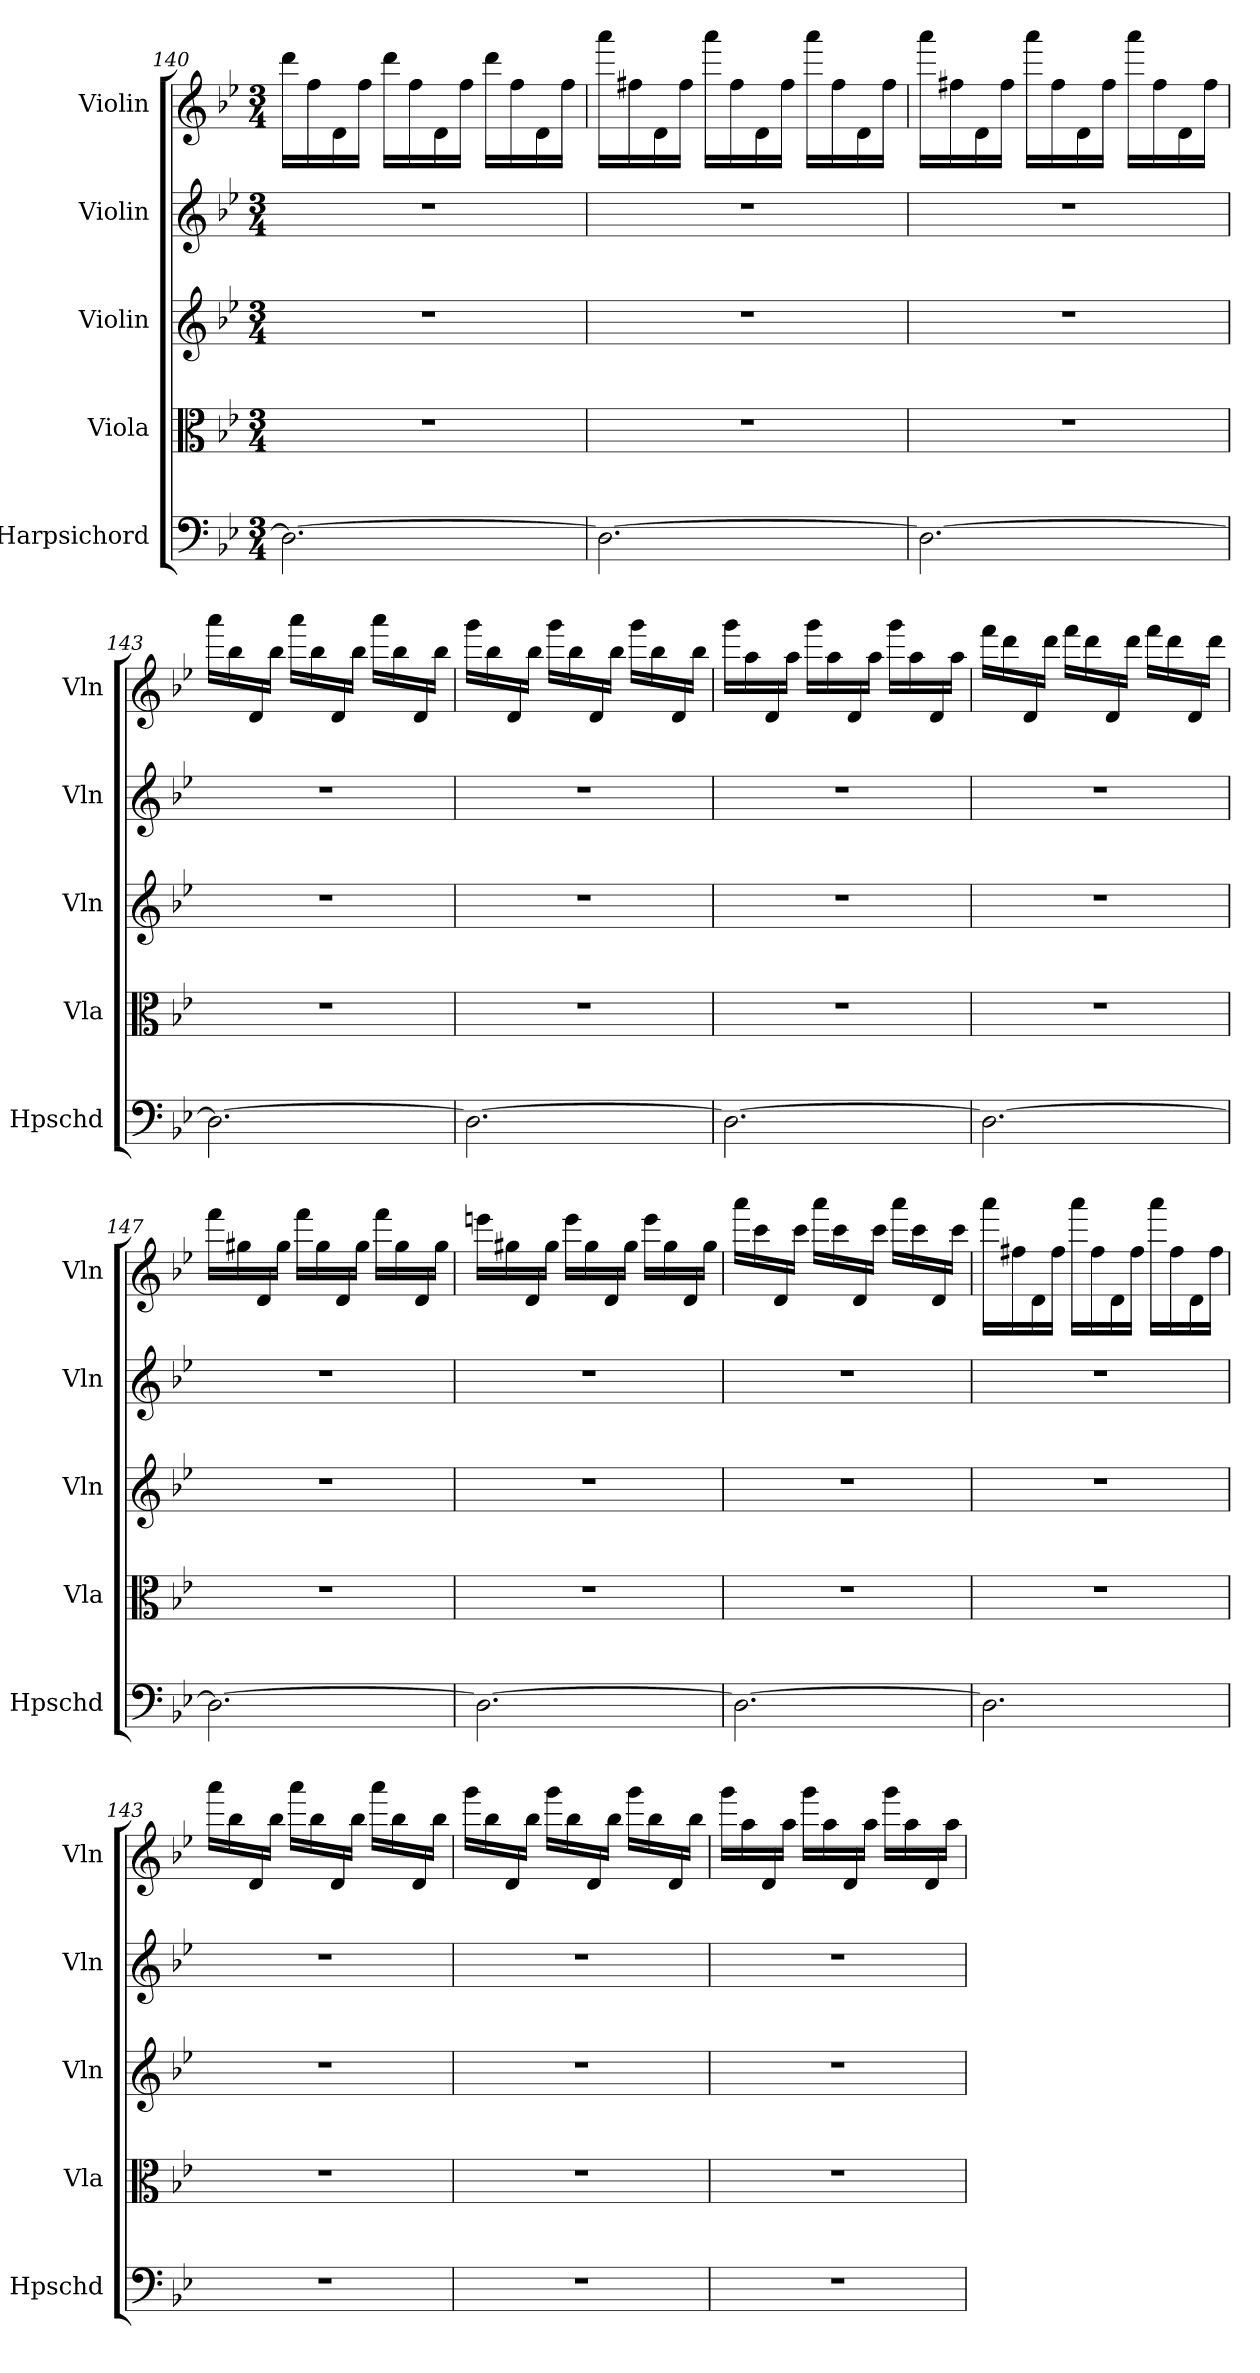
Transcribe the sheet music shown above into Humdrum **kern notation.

**kern	**kern	**kern	**kern	**kern
*part5	*part4	*part3	*part2	*part1
*staff5	*staff4	*staff3	*staff2	*staff1
*I"Harpsichord	*I"Viola	*I"Violin	*I"Violin	*I"Violin
*I'Hpschd	*I'Vla	*I'Vln	*I'Vln	*I'Vln
*clefF4	*clefC3	*clefG2	*clefG2	*clefG2
*k[b-e-]	*k[b-e-]	*k[b-e-]	*k[b-e-]	*k[b-e-]
*g:	*g:	*g:	*g:	*g:
*M3/4	*M3/4	*M3/4	*M3/4	*M3/4
=140	=140	=140	=140	=140
2.D\_	2.r	2.r	2.r	16ddd\LL
.	.	.	.	16ff\
.	.	.	.	16d/
.	.	.	.	16ff\JJ
.	.	.	.	16ddd\LL
.	.	.	.	16ff\
.	.	.	.	16d/
.	.	.	.	16ff\JJ
.	.	.	.	16ddd\LL
.	.	.	.	16ff\
.	.	.	.	16d/
.	.	.	.	16ff\JJ
=141	=141	=141	=141	=141
2.D\_	2.r	2.r	2.r	16aaa\LL
.	.	.	.	16ff#X\
.	.	.	.	16d/
.	.	.	.	16ff#\JJ
.	.	.	.	16aaa\LL
.	.	.	.	16ff#\
.	.	.	.	16d/
.	.	.	.	16ff#\JJ
.	.	.	.	16aaa\LL
.	.	.	.	16ff#\
.	.	.	.	16d/
.	.	.	.	16ff#\JJ
=142	=142	=142	=142	=142
2.D\_	2.r	2.r	2.r	16aaa\LL
.	.	.	.	16ff#X\
.	.	.	.	16d/
.	.	.	.	16ff#\JJ
.	.	.	.	16aaa\LL
.	.	.	.	16ff#\
.	.	.	.	16d/
.	.	.	.	16ff#\JJ
.	.	.	.	16aaa\LL
.	.	.	.	16ff#\
.	.	.	.	16d/
.	.	.	.	16ff#\JJ
=143	=143	=143	=143	=143
2.D\_	2.r	2.r	2.r	16aaa\LL
.	.	.	.	16bb-\
.	.	.	.	16d/
.	.	.	.	16bb-\JJ
.	.	.	.	16aaa\LL
.	.	.	.	16bb-\
.	.	.	.	16d/
.	.	.	.	16bb-\JJ
.	.	.	.	16aaa\LL
.	.	.	.	16bb-\
.	.	.	.	16d/
.	.	.	.	16bb-\JJ
=144	=144	=144	=144	=144
2.D\_	2.r	2.r	2.r	16ggg\LL
.	.	.	.	16bb-\
.	.	.	.	16d/
.	.	.	.	16bb-\JJ
.	.	.	.	16ggg\LL
.	.	.	.	16bb-\
.	.	.	.	16d/
.	.	.	.	16bb-\JJ
.	.	.	.	16ggg\LL
.	.	.	.	16bb-\
.	.	.	.	16d/
.	.	.	.	16bb-\JJ
=145	=145	=145	=145	=145
2.D\_	2.r	2.r	2.r	16ggg\LL
.	.	.	.	16aa\
.	.	.	.	16d/
.	.	.	.	16aa\JJ
.	.	.	.	16ggg\LL
.	.	.	.	16aa\
.	.	.	.	16d/
.	.	.	.	16aa\JJ
.	.	.	.	16ggg\LL
.	.	.	.	16aa\
.	.	.	.	16d/
.	.	.	.	16aa\JJ
=146	=146	=146	=146	=146
2.D\_	2.r	2.r	2.r	16fff\LL
.	.	.	.	16ddd\
.	.	.	.	16d/
.	.	.	.	16ddd\JJ
.	.	.	.	16fff\LL
.	.	.	.	16ddd\
.	.	.	.	16d/
.	.	.	.	16ddd\JJ
.	.	.	.	16fff\LL
.	.	.	.	16ddd\
.	.	.	.	16d/
.	.	.	.	16ddd\JJ
=147	=147	=147	=147	=147
2.D\_	2.r	2.r	2.r	16fff\LL
.	.	.	.	16gg#X\
.	.	.	.	16d/
.	.	.	.	16gg#\JJ
.	.	.	.	16fff\LL
.	.	.	.	16gg#\
.	.	.	.	16d/
.	.	.	.	16gg#\JJ
.	.	.	.	16fff\LL
.	.	.	.	16gg#\
.	.	.	.	16d/
.	.	.	.	16gg#\JJ
=148	=148	=148	=148	=148
2.D\_	2.r	2.r	2.r	16eeen\LL
.	.	.	.	16gg#X\
.	.	.	.	16d/
.	.	.	.	16gg#\JJ
.	.	.	.	16eee\LL
.	.	.	.	16gg#\
.	.	.	.	16d/
.	.	.	.	16gg#\JJ
.	.	.	.	16eee\LL
.	.	.	.	16gg#\
.	.	.	.	16d/
.	.	.	.	16gg#\JJ
=149	=149	=149	=149	=149
2.D\_	2.r	2.r	2.r	16aaa\LL
.	.	.	.	16ccc\
.	.	.	.	16d/
.	.	.	.	16ccc\JJ
.	.	.	.	16aaa\LL
.	.	.	.	16ccc\
.	.	.	.	16d/
.	.	.	.	16ccc\JJ
.	.	.	.	16aaa\LL
.	.	.	.	16ccc\
.	.	.	.	16d/
.	.	.	.	16ccc\JJ
=142	=142	=142	=142	=142
2.D\]	2.r	2.r	2.r	16aaa\LL
.	.	.	.	16ff#X\
.	.	.	.	16d/
.	.	.	.	16ff#\JJ
.	.	.	.	16aaa\LL
.	.	.	.	16ff#\
.	.	.	.	16d/
.	.	.	.	16ff#\JJ
.	.	.	.	16aaa\LL
.	.	.	.	16ff#\
.	.	.	.	16d/
.	.	.	.	16ff#\JJ
=143	=143	=143	=143	=143
2.r	2.r	2.r	2.r	16aaa\LL
.	.	.	.	16bb-\
.	.	.	.	16d/
.	.	.	.	16bb-\JJ
.	.	.	.	16aaa\LL
.	.	.	.	16bb-\
.	.	.	.	16d/
.	.	.	.	16bb-\JJ
.	.	.	.	16aaa\LL
.	.	.	.	16bb-\
.	.	.	.	16d/
.	.	.	.	16bb-\JJ
=144	=144	=144	=144	=144
2.r	2.r	2.r	2.r	16ggg\LL
.	.	.	.	16bb-\
.	.	.	.	16d/
.	.	.	.	16bb-\JJ
.	.	.	.	16ggg\LL
.	.	.	.	16bb-\
.	.	.	.	16d/
.	.	.	.	16bb-\JJ
.	.	.	.	16ggg\LL
.	.	.	.	16bb-\
.	.	.	.	16d/
.	.	.	.	16bb-\JJ
=145	=145	=145	=145	=145
2.r	2.r	2.r	2.r	16ggg\LL
.	.	.	.	16aa\
.	.	.	.	16d/
.	.	.	.	16aa\JJ
.	.	.	.	16ggg\LL
.	.	.	.	16aa\
.	.	.	.	16d/
.	.	.	.	16aa\JJ
.	.	.	.	16ggg\LL
.	.	.	.	16aa\
.	.	.	.	16d/
.	.	.	.	16aa\JJ
=	=	=	=	=
*-	*-	*-	*-	*-
